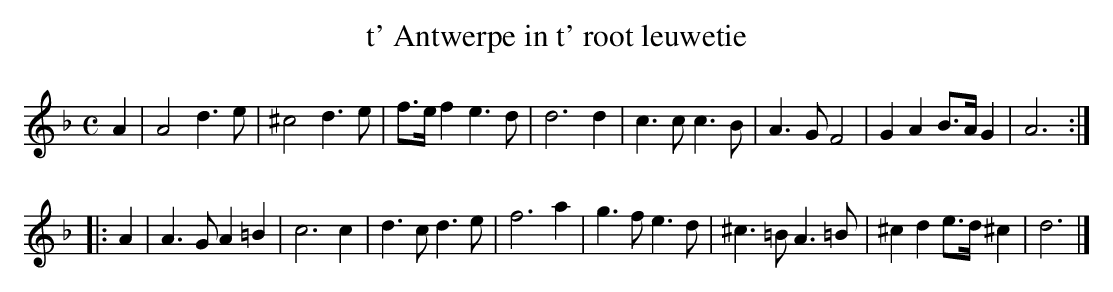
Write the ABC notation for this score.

X:1
T:t' Antwerpe in t' root leuwetie
M:C
K:Dmin
A2|A4d3e|^c4d3e|f>ef2e3d|d6d2|c3cc3B|A3GF4|G2A2B>AG2|A6:|
|:A2|A3GA2=B2|c6c2|d3cd3e|f6a2|g3fe3d|^c3=BA3=B|^c2d2e>d^c2|d6|]
